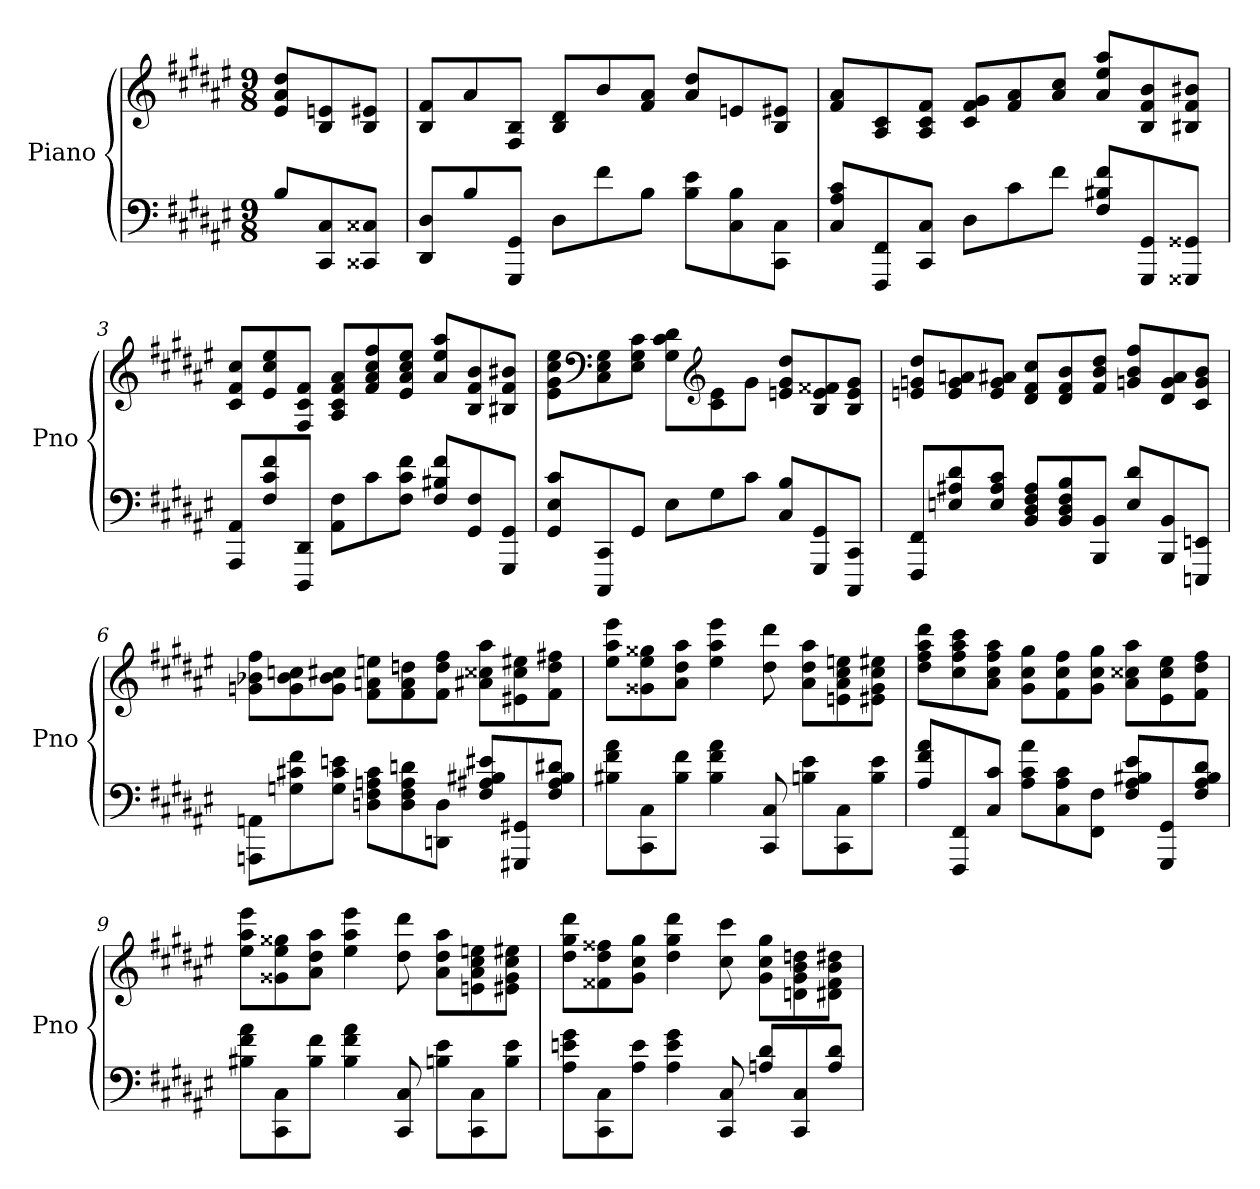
**kern	**kern
*part1	*part1
*staff2	*staff1
*I"Piano	*
*I'Pno	*
*clefF4	*clefG2
*k[f#c#g#d#a#e#]	*k[f#c#g#d#a#e#]
*F#:	*F#:
*M9/8	*M9/8
=	=
8BL	8e# 8a# 8dd#L
8CC# 8C#	8B 8en
8CC##X 8C##XJ	8B 8e#XJ
=1	=1
8DD# 8D#L	8B 8f#L
8B	8a#
8GGG# 8GG#J	8F# 8BJ
8D#L	8B 8d#L
8f#	8b
8BJ	8f# 8a#J
8B 8e#L	8a# 8dd#L
8C# 8B	8en
8CC# 8C#J	8B 8e#XJ
=2	=2
8C# 8A# 8c#L	8f# 8a#L
8FFF# 8FF#	8A# 8c#
8CC# 8C#J	8A# 8c# 8f#J
8D#L	8c# 8f# 8g#L
8c#	8f# 8a#
8f#J	8a# 8cc#J
8F# 8B#X 8f#L	8a# 8ee# 8aa#L
8GGG# 8GG#	8B 8f# 8b
8GGG##X 8GG##XJ	8B#X 8f# 8b#XJ
=3	=3
8AAA# 8AA#L	8c# 8f# 8cc#L
8F# 8c# 8f#	8e# 8cc# 8ee#
8DDD# 8DD#J	8F# 8c# 8f#J
8AA# 8F#L	8A# 8c# 8f# 8a#L
8c#	8f# 8a# 8cc# 8ff#
8F# 8c# 8f#J	8e# 8a# 8cc# 8ee#J
8F# 8B#X 8f#L	8a# 8ee# 8aa#L
8GG# 8F#	8B 8f# 8b
8GGG# 8GG#J	8B#X 8f# 8b#XJ
=4	=4
8GG# 8E# 8c#L	8e# 8g# 8cc# 8ee#L
*	*clefF4
8CCC# 8CC#	8C# 8E# 8G#
8GG#J	8E# 8G# 8c#J
8E#L	8G# 8c# 8d#L
*	*clefG2
8G#	8c# 8e#
8c#J	8g#J
8C# 8BL	8en 8g# 8dd#L
8GGG# 8GG#	8B 8e 8f##X
8CCC# 8CC#J	8B 8e 8g#J
=5	=5
8FFF# 8FF#L	8en 8gn 8dd#L
8En 8A#X 8d#	8e 8g 8an
8E 8A# 8c#J	8e 8g 8a#XJ
8BB 8D# 8F# 8A#L	8d# 8f# 8cc#L
8BB 8D# 8F# 8B	8d# 8f# 8b
8BBB 8BBJ	8f# 8b 8dd#J
8E 8d#L	8gn 8b 8ff#L
8BBB 8BB	8d# 8g 8a#
8EEEn 8EEnJ	8c# 8g 8bJ
=6	=6
8AAAn 8AAnL	8gn 8b-X 8ff#L
8Gn 8c#X 8f#	8g 8b- 8ccn
8G 8c# 8enJ	8g 8b- 8cc#XJ
8Dn 8F# 8An 8c#L	8f# 8an 8eenL
8D 8F# 8A 8dn	8f# 8a 8ddn
8DDn 8DJ	8f# 8dd 8ff#J
8F# 8A#X 8B#X 8e#XL	8a#X 8cc##X 8aa#L
8GGG#X 8GG#X	8e#X 8cc## 8ee#X
8F# 8A# 8B# 8d#XJ	8f# 8dd 8ff#XJ
=7	=7
8B#X 8f# 8a#L	8ee# 8aa# 8eee#L
8CC# 8C#	8g##X 8ee# 8gg##X
8B# 8f#J	8a# 8dd# 8aa#J
4B# 4f# 4a#	4ee# 4aa# 4eee#
8CC# 8C#	8dd# 8ddd#
8Bn 8e#L	8a# 8dd# 8aa#L
8CC# 8C#	8en 8a# 8cc# 8een
8B 8e#J	8e#X 8g## 8cc# 8ee#XJ
=8	=8
8A# 8f# 8a#L	8dd# 8ff# 8aa# 8ddd#L
8FFF# 8FF#	8cc# 8ff# 8aa# 8ccc#
8C# 8c#J	8a# 8cc# 8ff# 8aa#J
8A# 8c# 8a#L	8g# 8cc# 8gg#L
8C# 8A# 8c#	8f# 8cc# 8ff#
8FF# 8F#J	8g# 8cc# 8gg#J
8F# 8A# 8B#X 8e#L	8a# 8cc##X 8aa#L
8GGG# 8GG#	8e# 8cc## 8ee#
8F# 8A# 8B# 8d#J	8f# 8dd# 8ff#J
=9	=9
8B#X 8f# 8a#L	8ee# 8aa# 8eee#L
8CC# 8C#	8g##X 8ee# 8gg##X
8B# 8f#J	8a# 8dd# 8aa#J
4B# 4f# 4a#	4ee# 4aa# 4eee#
8CC# 8C#	8dd# 8ddd#
8Bn 8e#L	8a# 8dd# 8aa#L
8CC# 8C#	8en 8a# 8cc# 8een
8B 8e#J	8e#X 8g## 8cc# 8ee#XJ
=10	=10
8A# 8en 8g#L	8dd# 8gg# 8ddd#L
8CC# 8C#	8f##X 8dd# 8ff##X
8A# 8eJ	8g# 8cc# 8gg#J
4A# 4e 4g#	4dd# 4gg# 4ddd#
8CC# 8C#	8cc# 8ccc#
8An 8d#L	8g# 8cc# 8gg#L
8CC# 8C#	8dn 8g# 8b 8ddn
8A 8d#J	8d#X 8f## 8b 8dd#XJ
=	=
*-	*-
